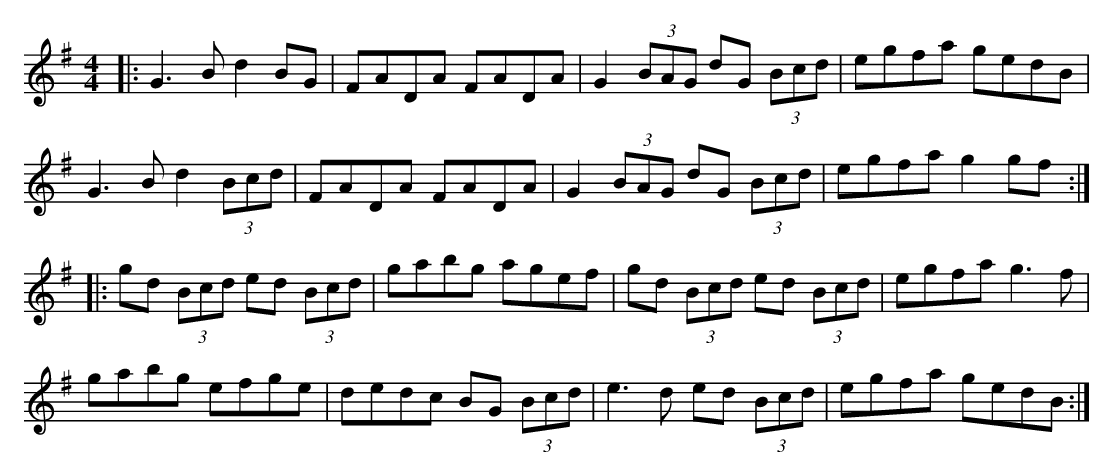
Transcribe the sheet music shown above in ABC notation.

X:1
M:4/4
K:G
|:G3B d2BG|FADA FADA|G2 (3BAG dG (3Bcd|egfa gedB|
G3B d2 (3Bcd|FADA FADA|G2 (3BAG dG (3Bcd|egfa g2 gf:|
|:gd (3Bcd ed (3Bcd|gabg agef|gd (3Bcd ed (3Bcd|egfa g3f|
gabg efge|dedc BG (3Bcd|e3d ed (3Bcd|egfa gedB:|
